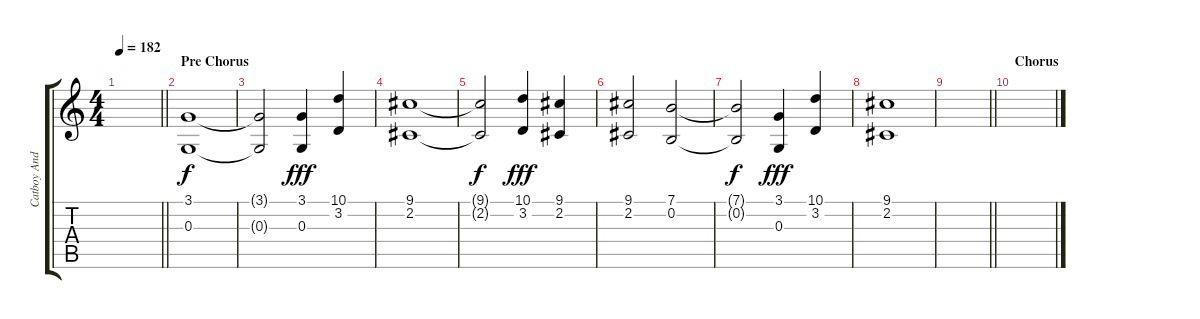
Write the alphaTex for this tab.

\track ("Catboy And The Robot" "Catboy And") {instrument trumpet}
\staff {score tabs}
\tuning (E4 B3 G3 D3 A2 E2) {hide}
\ts (4 4)
\tempo 182
\clef g2
\barLineRight lightlight
\ks c
|
\section ("" "Pre Chorus")
(3.1 0.3).1{dy f} |
(3.1{t} 0.3{t}).2 (3.1 0.3).4{dy fff} (10.1 3.2).4 |
(9.1 2.2).1 |
(9.1{t} 2.2{t}).2{dy f} (10.1 3.2).4{dy fff} (9.1 2.2).4 |
(9.1 2.2).2 (7.1 0.2).2 |
(7.1{t} 0.2{t}).2{dy f} (3.1 0.3).4{dy fff} (10.1 3.2).4 |
(9.1 2.2).1 |
\barLineRight lightlight
|
\section ("" "Chorus")
